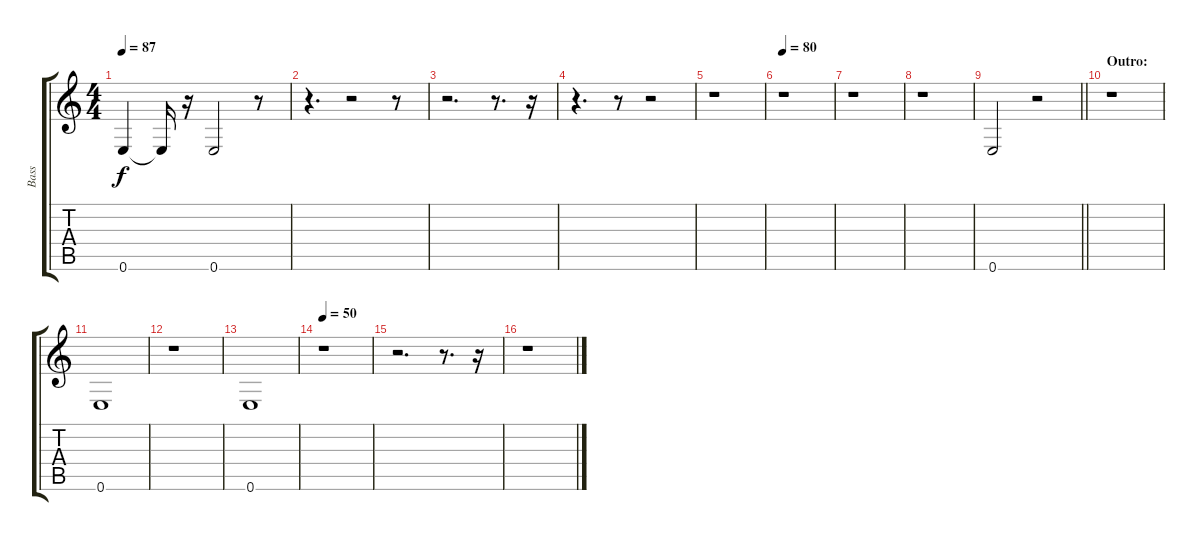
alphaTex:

\track ("Bass" "Bass") {instrument electricbassfinger}
\staff {score tabs}
\tuning (E4 B3 G3 D3 A2 E2) {hide}
\ts (4 4)
\tempo 87
\clef g2
\ks c
0.6.4{dy f} 0.6{t}.16 r.16 0.6.2 r.8 |
r.4{d} r.2 r.8 |
r.2{d} r.8{d} r.16 |
r.4{d} r.8 r.2 |
r.1 |
\tempo 80
r.1 |
r.1 |
r.1 |
\barLineRight lightlight
0.6.2 r.2 |
\section ("" "Outro:")
r.1 |
0.6.1 |
r.1 |
0.6.1 |
\tempo 50
r.1 |
r.2{d} r.8{d} r.16 |
r.1
